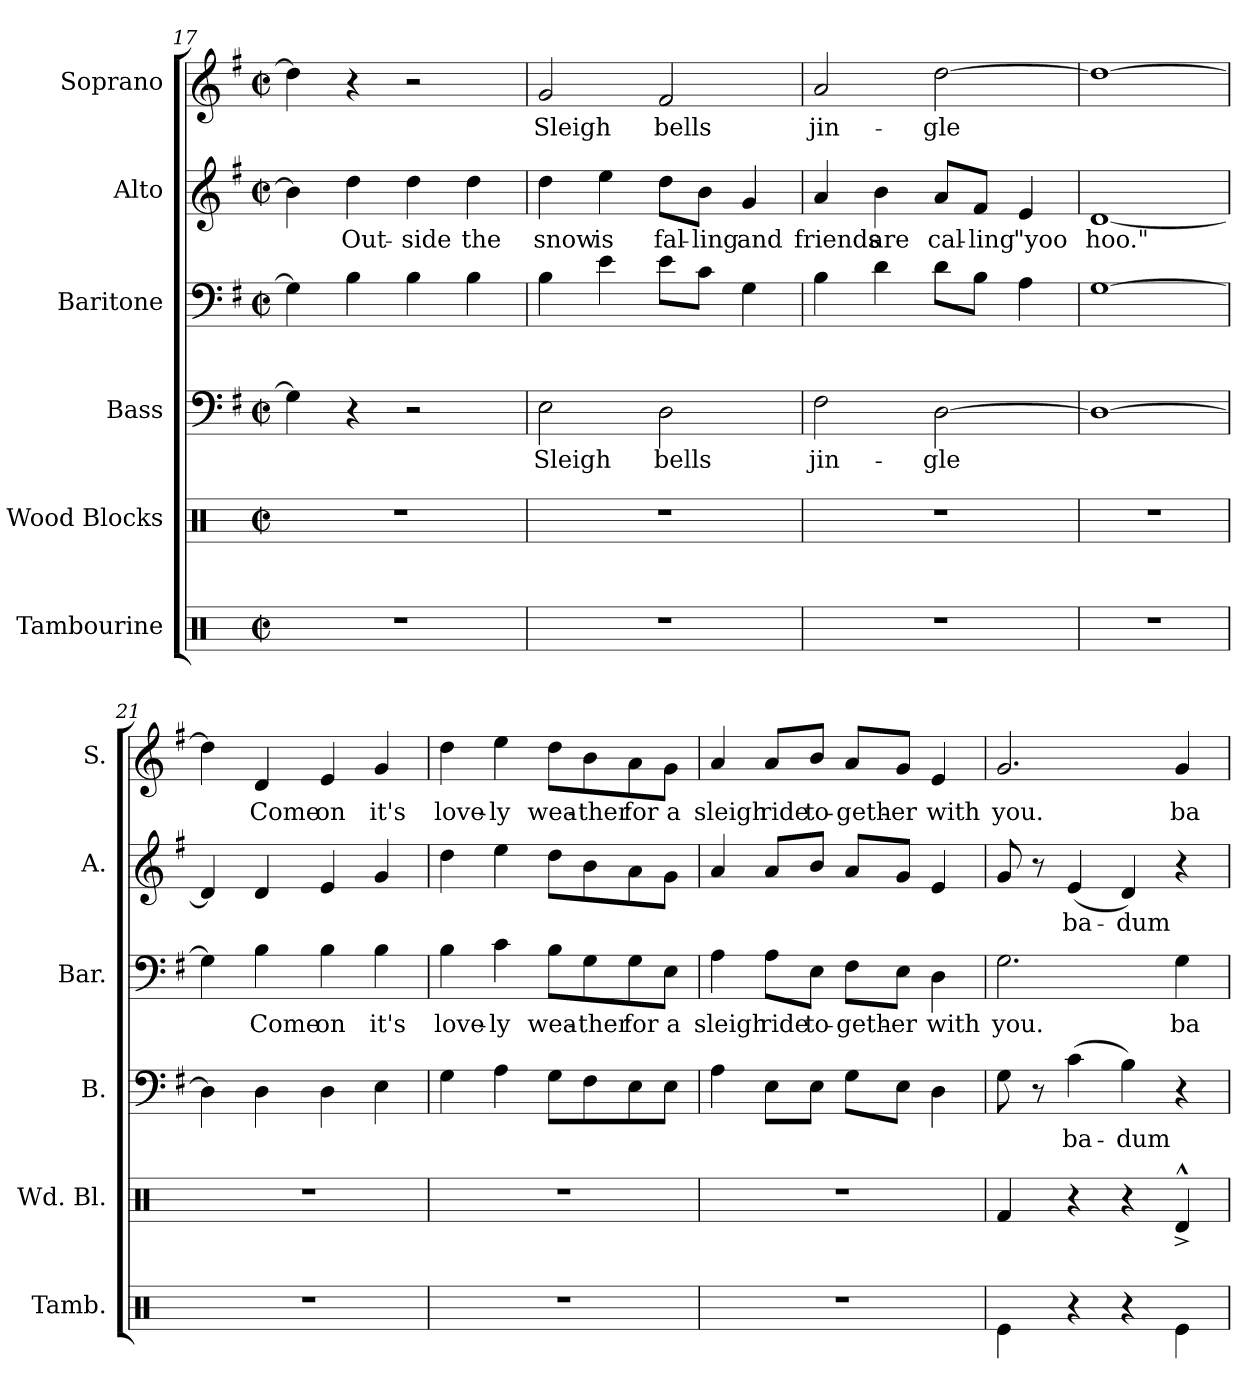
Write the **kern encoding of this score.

**kern	**kern	**kern	**text	**kern	**text	**kern	**text	**kern	**text
*part6	*part5	*part4	*part4	*part3	*part3	*part2	*part2	*part1	*part1
*staff6	*staff5	*staff4	*staff4	*staff3	*staff3	*staff2	*staff2	*staff1	*staff1
*I"Tambourine	*I"Wood Blocks	*I"Bass	*	*I"Baritone	*	*I"Alto	*	*I"Soprano	*
*I'Tamb.	*I'Wd. Bl.	*I'B.	*	*I'Bar.	*	*I'A.	*	*I'S.	*
*clefX	*clefX	*clefF4	*	*clefF4	*	*clefG2	*	*clefG2	*
*k[]	*k[]	*k[f#]	*	*k[f#]	*	*k[f#]	*	*k[f#]	*
*M2/2	*M2/2	*M2/2	*	*M2/2	*	*M2/2	*	*M2/2	*
*met(c|)	*met(c|)	*met(c|)	*	*met(c|)	*	*met(c|)	*	*met(c|)	*
=17	=17	=17	=17	=17	=17	=17	=17	=17	=17
1r	1r	4G\]	.	4G\]	.	4b\]	.	4dd\]	.
!	!	!	!	!	!	!	!LO:LY:b	!	!
.	.	4r	.	4B\	.	4dd\	Out-	4r	.
!	!	!	!	!	!	!	!LO:LY:b	!	!
.	.	2r	.	4B\	.	4dd\	-side	2r	.
!	!	!	!	!	!	!	!LO:LY:b	!	!
.	.	.	.	4B\	.	4dd\	the	.	.
!!LO:PB:g=z
=18	=18	=18	=18	=18	=18	=18	=18	=18	=18
!	!	!	!LO:LY:b	!	!	!	!LO:LY:b	!	!LO:LY:b
1r	1r	2E\	Sleigh	4B\	.	4dd\	snow	2g/	Sleigh
!	!	!	!	!	!	!	!LO:LY:b	!	!
.	.	.	.	4e\	.	4ee\	is	.	.
!	!	!	!LO:LY:b	!	!	!	!LO:LY:b	!	!LO:LY:b
.	.	2D\	bells	8e\L	.	8dd\L	fal-	2f#/	bells
!	!	!	!	!	!	!	!LO:LY:b	!	!
.	.	.	.	8c\J	.	8b\J	-ling	.	.
!	!	!	!	!	!	!	!LO:LY:b	!	!
.	.	.	.	4G\	.	4g/	and	.	.
=19	=19	=19	=19	=19	=19	=19	=19	=19	=19
!	!	!	!LO:LY:b	!	!	!	!LO:LY:b	!	!LO:LY:b
1r	1r	2F#\	jin-	4B\	.	4a/	friends	2a/	jin-
!	!	!	!	!	!	!	!LO:LY:b	!	!
.	.	.	.	4d\	.	4b\	are	.	.
!	!	!	!LO:LY:b	!	!	!	!LO:LY:b	!	!LO:LY:b
.	.	[2D\	-gle	8d\L	.	8a/L	cal-	[2dd\	-gle
!	!	!	!	!	!	!	!LO:LY:b	!	!
.	.	.	.	8B\J	.	8f#/J	-ling	.	.
!	!	!	!	!	!	!	!LO:LY:b	!	!
.	.	.	.	4A\	.	4e/	"yoo	.	.
=20	=20	=20	=20	=20	=20	=20	=20	=20	=20
!	!	!	!	!	!	!	!LO:LY:b	!	!
1r	1r	1D_	.	[1G	.	[1d	hoo."	1dd_	.
=21	=21	=21	=21	=21	=21	=21	=21	=21	=21
1r	1r	4D\]	.	4G\]	.	4d/]	.	4dd\]	.
!	!	!	!	!	!LO:LY:b	!	!	!	!LO:LY:b
.	.	4D\	.	4B\	Come	4d/	.	4d/	Come
!	!	!	!	!	!LO:LY:b	!	!	!	!LO:LY:b
.	.	4D\	.	4B\	on	4e/	.	4e/	on
!	!	!	!	!	!LO:LY:b	!	!	!	!LO:LY:b
.	.	4E\	.	4B\	it's	4g/	.	4g/	it's
!!LO:LB:g=z
=22	=22	=22	=22	=22	=22	=22	=22	=22	=22
!	!	!	!	!	!LO:LY:b	!	!	!	!LO:LY:b
1r	1r	4G\	.	4B\	love-	4dd\	.	4dd\	love-
!	!	!	!	!	!LO:LY:b	!	!	!	!LO:LY:b
.	.	4A\	.	4c\	-ly	4ee\	.	4ee\	-ly
!	!	!	!	!	!LO:LY:b	!	!	!	!LO:LY:b
.	.	8G\L	.	8B\L	wea-	8dd\L	.	8dd\L	wea-
!	!	!	!	!	!LO:LY:b	!	!	!	!LO:LY:b
.	.	8F#\	.	8G\	-ther	8b\	.	8b\	-ther
!	!	!	!	!	!LO:LY:b	!	!	!	!LO:LY:b
.	.	8E\	.	8G\	for	8a\	.	8a\	for
!	!	!	!	!	!LO:LY:b	!	!	!	!LO:LY:b
.	.	8E\J	.	8E\J	a	8g\J	.	8g\J	a
=23	=23	=23	=23	=23	=23	=23	=23	=23	=23
!	!	!	!	!	!LO:LY:b	!	!	!	!LO:LY:b
1r	1r	4A\	.	4A\	sleigh	4a/	.	4a/	sleigh
!	!	!	!	!	!LO:LY:b	!	!	!	!LO:LY:b
.	.	8E\L	.	8A\L	ride	8a/L	.	8a/L	ride
!	!	!	!	!	!LO:LY:b	!	!	!	!LO:LY:b
.	.	8E\J	.	8E\J	to-	8b/J	.	8b/J	to-
!	!	!	!	!	!LO:LY:b	!	!	!	!LO:LY:b
.	.	8G\L	.	8F#\L	-geth-	8a/L	.	8a/L	-geth-
!	!	!	!	!	!LO:LY:b	!	!	!	!LO:LY:b
.	.	8E\J	.	8E\J	-er	8g/J	.	8g/J	-er
!	!	!	!	!	!LO:LY:b	!	!	!	!LO:LY:b
.	.	4D\	.	4D\	with	4e/	.	4e/	with
=24	=24	=24	=24	=24	=24	=24	=24	=24	=24
!	!	!	!	!	!LO:LY:b	!	!	!	!LO:LY:b
4Re\	4Rf/	8G\	.	2.G\	you.	8g/	.	2.g/	you.
.	.	8r	.	.	.	8r	.	.	.
!	!	!	!LO:LY:b	!	!	!	!LO:LY:b	!	!
4r	4r	(4c\	ba-	.	.	(4e/	ba-	.	.
!	!	!	!LO:LY:b	!	!	!	!LO:LY:b	!	!
4r	4r	4B\)	-dum	.	.	4d/)	-dum	.	.
!	!	!	!	!	!LO:LY:b	!	!	!	!LO:LY:b
4Re\	4Rd^^^/	4r	.	4G\	ba	4r	.	4g/	ba
=	=	=	=	=	=	=	=	=	=
*-	*-	*-	*-	*-	*-	*-	*-	*-	*-
